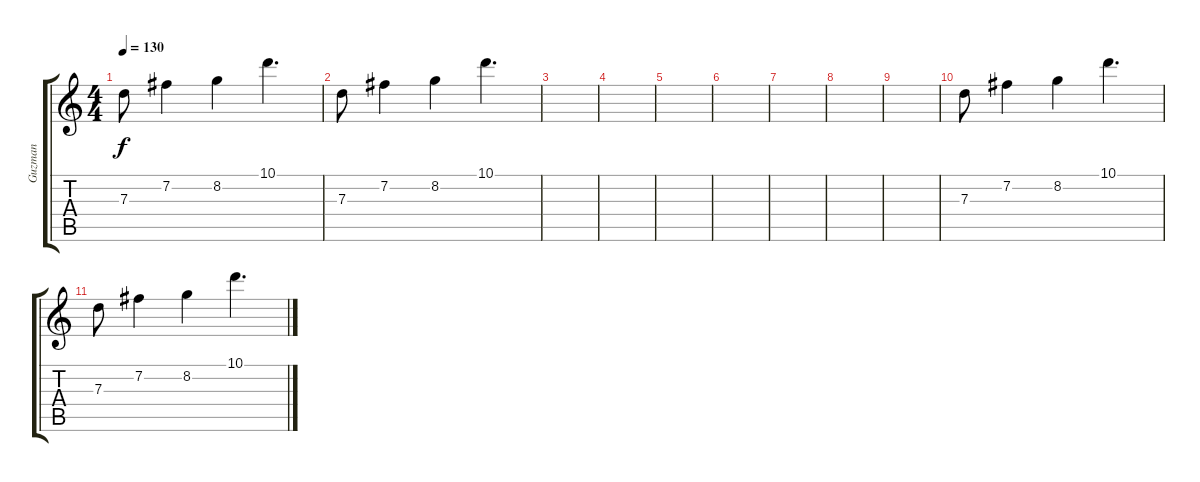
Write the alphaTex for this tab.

\track ("Guzman" "Guzman") {instrument distortionguitar}
\staff {score tabs}
\tuning (E4 B3 G3 D3 A2 E2) {hide}
\ts (4 4)
\tempo 130
\clef g2
\ks c
7.3.8{dy f} 7.2.4 8.2.4 10.1.4{d} |
7.3.8 7.2.4 8.2.4 10.1.4{d} |
|
|
|
|
|
|
|
7.3.8 7.2.4 8.2.4 10.1.4{d} |
7.3.8 7.2.4 8.2.4 10.1.4{d}
